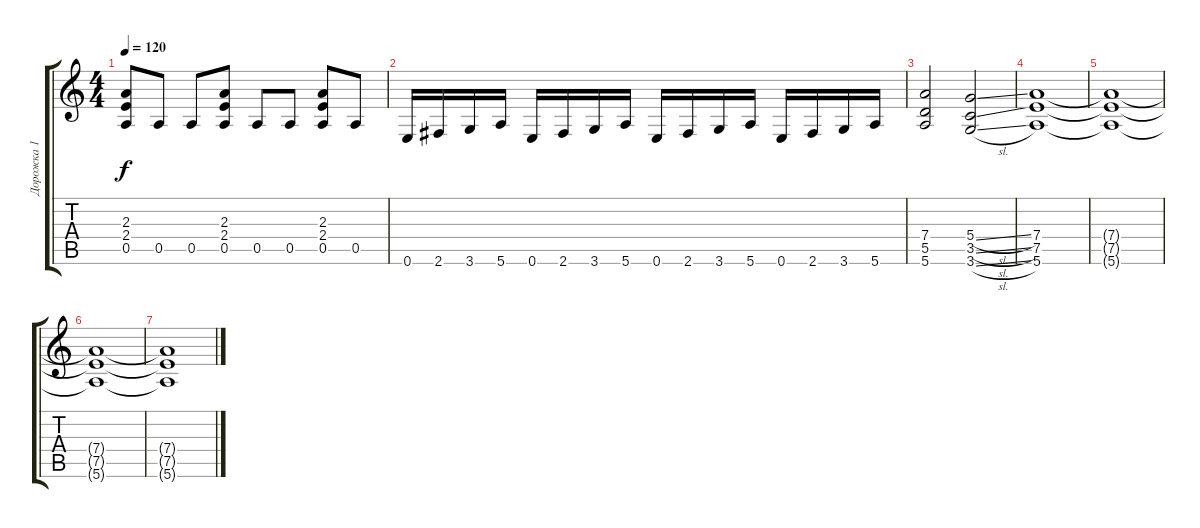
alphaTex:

\track ("Дорожка 1" "Дорожка 1") {solo instrument distortionguitar}
\staff {score tabs}
\tuning (E4 B3 G3 D3 A2 E2) {hide}
\ts (4 4)
\tempo 120
\clef g2
\ks c
(2.3 2.4 0.5).8{dy f} 0.5.8 0.5.8 (2.3 2.4 0.5).8 0.5.8 0.5.8 (2.3 2.4 0.5).8 0.5.8 |
0.6.16 2.6.16 3.6.16 5.6.16 0.6.16 2.6.16 3.6.16 5.6.16 0.6.16 2.6.16 3.6.16 5.6.16 0.6.16 2.6.16 3.6.16 5.6.16 |
(7.4 5.5 5.6).2 (5.4{sl} 3.5{sl} 3.6{sl}).2 |
(7.4 7.5 5.6).1 |
(7.4{t} 7.5{t} 5.6{t}).1 |
(7.4{t} 7.5{t} 5.6{t}).1 |
(7.4{t} 7.5{t} 5.6{t}).1
